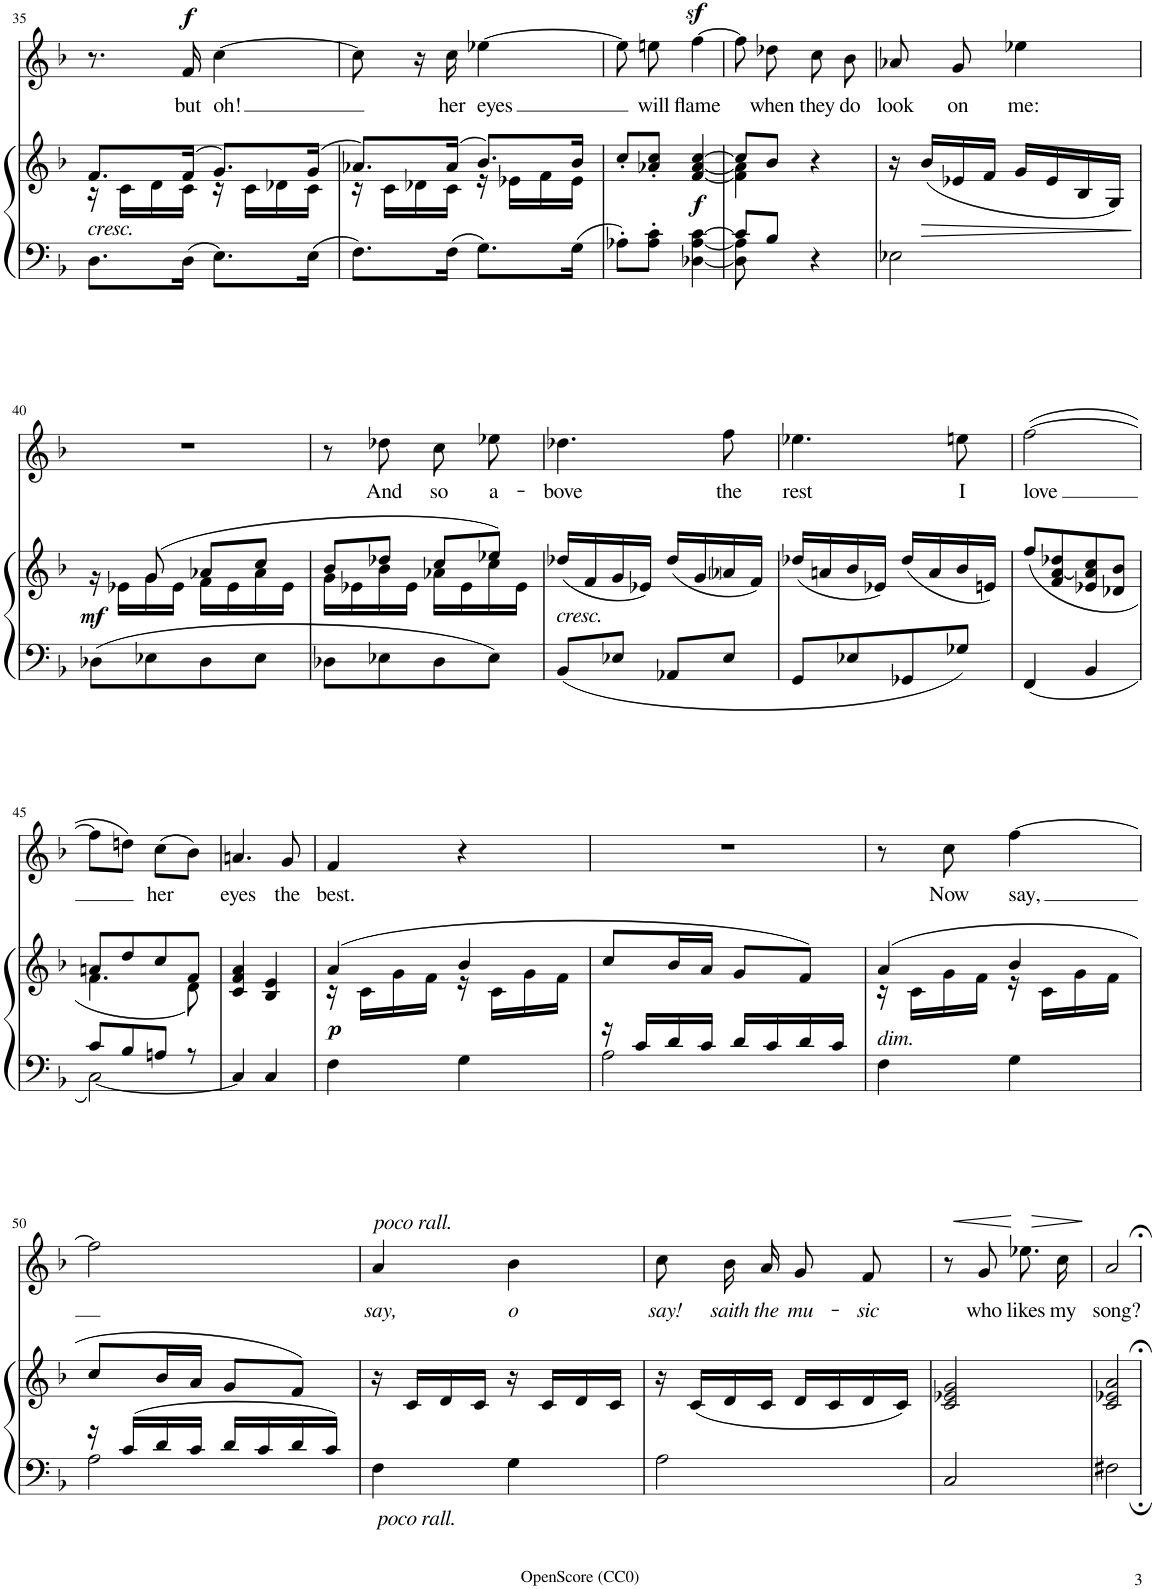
**kern	**kern	**dynam	**kern	**text	**dynam
*part2	*part2	*part2	*part1	*part1	*part1
*staff3	*staff2	*staff2/3	*staff1	*staff1	*staff1
*I"Piano	*	*	*I"Voice	*	*
*I'Pno	*	*	*	*	*
!!LO:PB:g=z
*clefF4	*clefG2	*	*clefG2	*	*
*k[b-]	*k[b-]	*	*k[b-]	*	*
*M2/4	*M2/4	*	*M2/4	*	*
=35	=35	=35	=35	=35	=35
*	*^	*	*	*	*
!	!LO:TX:b:i:t=cresc.	!	!	!	!	!
8.D\L	8.f/L	16r	.	8.r	.	.
.	.	16c\LL	.	.	.	.
.	.	16d\	.	.	.	.
!	!	!	!	!	!LO:LY:b	!LO:DY:a
16D\Jk	(16f/Jk	16c\JJ	.	16f/	but	f
!	!	!	!	!	!LO:LY:b	!
8.E\L	8.g/L)	16r	.	[4cc\	oh!	.
.	.	16c\LL	.	.	.	.
.	.	16d-X\	.	.	.	.
16E\Jk	(16g/Jk	16c\JJ	.	.	.	.
=36	=36	=36	=36	=36	=36	=36
8.F\L	8.a-X/L)	16r	.	8cc\]	.	.
.	.	16c\LL	.	.	.	.
.	.	16d-X\	.	16r	.	.
!	!	!	!	!	!LO:LY:b	!
16F\Jk	(16a-/Jk	16c\JJ	.	16cc\	her	.
!	!	!	!	!	!LO:LY:b	!
8.G\L	8.b-/L)	16r	.	[4ee-X\	eyes	.
.	.	16e-X\LL	.	.	.	.
.	.	16f\	.	.	.	.
16G\Jk	16b-/Jk	16e-\JJ	.	.	.	.
*	*v	*v	*	*	*	*
=37	=37	=37	=37	=37	=37
8A-X'\L	8cc'/L	.	8ee-\]	.	.
!	!	!	!	!LO:LY:b	!
8A-\' 8c\'J	8a-X/' 8cc/'J	.	8een\	will	.
!	!	!LO:DY:b	!	!LO:LY:b	!
[4D-X\ [4A-\ [>4c\	[<4f/ [<4a-/ [4cc/	f	[4ffz>\	flame	.
=38	=38	=38	=38	=38	=38
*^	*^	*	*	*	*
8c/L]	8D-\] 8A-\]	8cc/L]	4f\] 4a-\]	.	8ff\]	.	.
!	!	!	!	!	!	!LO:LY:b	!
8B-/J	4.ryy	8b-/J	.	.	8dd-X\	when	.
!	!	!	!	!	!	!LO:LY:b	!
4r	.	4r	4ryy	.	8cc\	they	.
!	!	!	!	!	!	!LO:LY:b	!
.	.	.	.	.	8b-\	do	.
*v	*v	*	*	*	*	*	*
*	*v	*v	*	*	*	*
=39	=39	=39	=39	=39	=39
!	!	!	!	!LO:LY:b	!
2E-X\	16r	.	8a-X/	look	.
!	!	!LO:HP:b	!	!	!
.	(16b-/LL	>	.	.	.
!	!	!	!	!LO:LY:b	!
.	16e-X/	.	8g/	on	.
.	16f/JJ	.	.	.	.
!	!	!	!	!LO:LY:b	!
.	16g/LL	.	4ee-X\	me:	.
.	16e-/	.	.	.	.
.	16B-/	.	.	.	.
.	16G/JJ)	.	.	.	.
.	.	]	.	.	.
!!LO:LB:g=z
=40	=40	=40	=40	=40	=40
*	*^	*	*	*	*
!	!	!	!LO:DY:b	!	!	!
8D-X\L	8ryy	16r	mf	2r	.	.
.	.	16e-X\LL	.	.	.	.
8E-X\	(8g/	16g\	.	.	.	.
.	.	16e-\JJ	.	.	.	.
8D-\	8a-X/L	16f\LL	.	.	.	.
.	.	16e-\	.	.	.	.
8E-\J	8cc/J	16a-\	.	.	.	.
.	.	16e-\JJ	.	.	.	.
=41	=41	=41	=41	=41	=41	=41
8D-X\L	8b-/L	16g\LL	.	8r	.	.
.	.	16e-X\	.	.	.	.
!	!	!	!	!	!LO:LY:b	!
8E-X\	8dd-X/J	16b-\	.	8dd-X\	And	.
.	.	16e-\JJ	.	.	.	.
!	!	!	!	!	!LO:LY:b	!
8D-\	8cc/L	16a-X\LL	.	8cc\	so	.
.	.	16e-\	.	.	.	.
!	!	!	!	!	!LO:LY:b	!
8E-\J	8ee-X/J)	16cc\	.	8ee-X\	a-	.
.	.	16e-\JJ	.	.	.	.
=42	=42	=42	=42	=42	=42	=42
!	!LO:TX:b:i:t=cresc.	!	!	!	!	!
!	!	!	!	!	!LO:LY:b	!
*	*v	*v	*	*	*	*
8BB-/L	(16dd-X/LL	.	4.dd-X\	bove	.
.	16f/	.	.	.	.
8E-X/J	16g/	.	.	.	.
.	16e-X/JJ)	.	.	.	.
8AA-X/L	(16dd-/LL	.	.	.	.
.	16g/	.	.	.	.
!	!	!	!	!LO:LY:b	!
8E-/J	16a-j/	.	8ff\	the	.
.	16f/JJ)	.	.	.	.
=43	=43	=43	=43	=43	=43
!	!	!	!	!LO:LY:b	!
8GG/L	(16dd-X/LL	.	4.ee-X\	rest	.
.	16an/	.	.	.	.
8E-X/	16b-/	.	.	.	.
.	16e-X/JJ)	.	.	.	.
8GG-X/	(16dd-/LL	.	.	.	.
.	16a/	.	.	.	.
!	!	!	!	!LO:LY:b	!
8G-X/J	16b-/	.	8een\	I	.
.	16en/JJ)	.	.	.	.
=44	=44	=44	=44	=44	=44
!	!	!	!	!LO:LY:b	!
4FF/	(<8ff/L	.	([2ff\	love	.
.	8f/ [8a/ 8dd-X/	.	.	.	.
4BB-/	8e-X/ 8a/] 8cc/	.	.	.	.
.	8d-X/ 8b-/J	.	.	.	.
!!LO:LB:g=z
=45	=45	=45	=45	=45	=45
*^	*^	*	*	*	*
8c/L	[2C\	8an/L	4.f\	.	8ff\L]	.	.
8B-/	.	8dd/	.	.	8ddn\J)	.	.
!	!	!	!	!	!	!LO:LY:b	!
8An/J	.	8cc/	.	.	(8cc\L	her	.
8r	.	8f/J	8d\)	.	8b-\J)	.	.
*v	*v	*	*	*	*	*	*
=46	=46	=46	=46	=46	=46	=46
!	!	!	!	!	!LO:LY:b	!
*	*v	*v	*	*	*	*
4C/]	4c/ 4f/ 4a/	.	4.an/	eyes	.
4C/	4B-/ 4e/	.	.	.	.
!	!	!	!	!LO:LY:b	!
.	.	.	8g/	the	.
=47	=47	=47	=47	=47	=47
*	*^	*	*	*	*
!	!	!	!LO:DY:b	!	!LO:LY:b	!
4F\	(4a/	16r	p	4f/	best.	.
.	.	16c\LL	.	.	.	.
.	.	16g\	.	.	.	.
.	.	16f\JJ	.	.	.	.
4G\	4b-/	16r	.	4r	.	.
.	.	16c\LL	.	.	.	.
.	.	16g\	.	.	.	.
.	.	16f\JJ	.	.	.	.
*	*v	*v	*	*	*	*
=48	=48	=48	=48	=48	=48
*^	*	*	*	*	*
16r	2A\	8cc/L	.	2r	.	.
16c/LL	.	.	.	.	.	.
16d/	.	16b-/L	.	.	.	.
16c/JJ	.	16a/JJ	.	.	.	.
16d/LL	.	8g/L	.	.	.	.
16c/	.	.	.	.	.	.
16d/	.	8f/J)	.	.	.	.
16c/JJ	.	.	.	.	.	.
*v	*v	*	*	*	*	*
=49	=49	=49	=49	=49	=49
*	*^	*	*	*	*
!	!LO:TX:b:i:t=dim.	!	!	!	!	!
4F\	(4a/	16r	.	8r	.	.
.	.	16c\LL	.	.	.	.
!	!	!	!	!	!LO:LY:b	!
.	.	16g\	.	8cc\	Now	.
.	.	16f\JJ	.	.	.	.
!	!	!	!	!	!LO:LY:b	!
4G\	4b-/	16r	.	[4ff\	say,	.
.	.	16c\LL	.	.	.	.
.	.	16g\	.	.	.	.
.	.	16f\JJ	.	.	.	.
*	*v	*v	*	*	*	*
!!LO:LB:g=z
=50	=50	=50	=50	=50	=50
*^	*	*	*	*	*
16r	2A\	8cc/L	.	2ff\]	.	.
16c/LL	.	.	.	.	.	.
16d/	.	16b-/L	.	.	.	.
16c/JJ	.	16a/JJ	.	.	.	.
16d/LL	.	8g/L	.	.	.	.
16c/	.	.	.	.	.	.
16d/	.	8f/J)	.	.	.	.
16c/JJ	.	.	.	.	.	.
*v	*v	*	*	*	*	*
=51	=51	=51	=51	=51	=51
!	!	!	!LO:TX:a:i:t=poco rall.	!	!
!LO:TX:b:i:t=poco rall.	!	!	!	!	!
!	!	!	!	!LO:LY:b	!
4F\	16r	.	4a/	say,	.
.	16c/LL	.	.	.	.
.	16d/	.	.	.	.
.	16c/JJ	.	.	.	.
!	!	!	!	!LO:LY:b	!
4G\	16r	.	4b-\	o	.
.	16c/LL	.	.	.	.
.	16d/	.	.	.	.
.	16c/JJ	.	.	.	.
=52	=52	=52	=52	=52	=52
!	!	!	!	!LO:LY:b	!
2A\	16r	.	8cc\	say!	.
.	(16c/LL	.	.	.	.
!	!	!	!	!LO:LY:b	!
.	16d/	.	16b-\	saith	.
!	!	!	!	!LO:LY:b	!
.	16c/JJ	.	16a/	the	.
!	!	!	!	!LO:LY:b	!
.	16d/LL	.	8g/	mu-	.
.	16c/	.	.	.	.
!	!	!	!	!LO:LY:b	!
.	16d/	.	8f/	-sic	.
.	16c/JJ)	.	.	.	.
=53	=53	=53	=53	=53	=53
2C/	2c/ 2e-X/ 2g/	.	8r	.	.
!	!	!	!	!LO:LY:b	!LO:HP:b
.	.	.	8g/	who	<
!	!	!	!	!LO:LY:b	!LO:HP:n=1:b
.	.	.	8.ee-X\	likes	[ >
!	!	!	!	!LO:LY:b	!
.	.	.	16cc\	my	.
.	.	.	.	.	]
=54	=54	=54	=54	=54	=54
!	!	!	!	!LO:LY:b	!
2F#X\	2c/ 2e-X/ 2a/	.	2a/	song?	.
=	=	=	=	=	=
*-	*-	*-	*-	*-	*-
